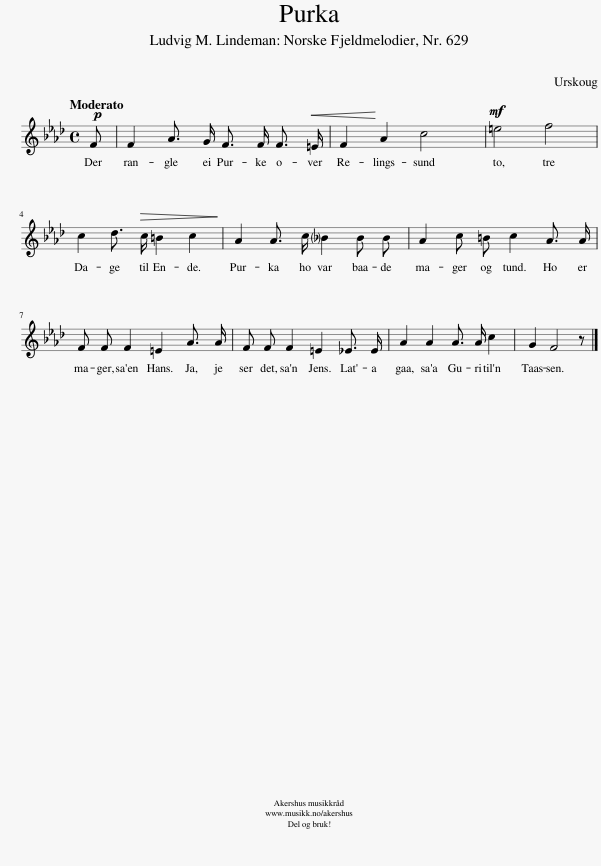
X:1
L:1/8
Q:1/4=80
M:4/4
I:linebreak $
K:Ab
V:1 treble
V:1
!p! F | F2 A3/2 G/ F3/2 F/ F3/2!<(! =E/ | F2!<)! A2 c4 |!mf! =e4 f4 |$ c2 d3/2!>(! c/ =B2 c2!>)! | %5
 A2 A3/2 c/ !courtesy!_B2 B B | A2 c =B c2 A3/2 A/ |$ F F F2 =E2 A3/2 A/ | F F F2 =E2 _E3/2 E/ | A2 A2 A3/2 A/ c2 | %10
 G2 F4 z |] %11
